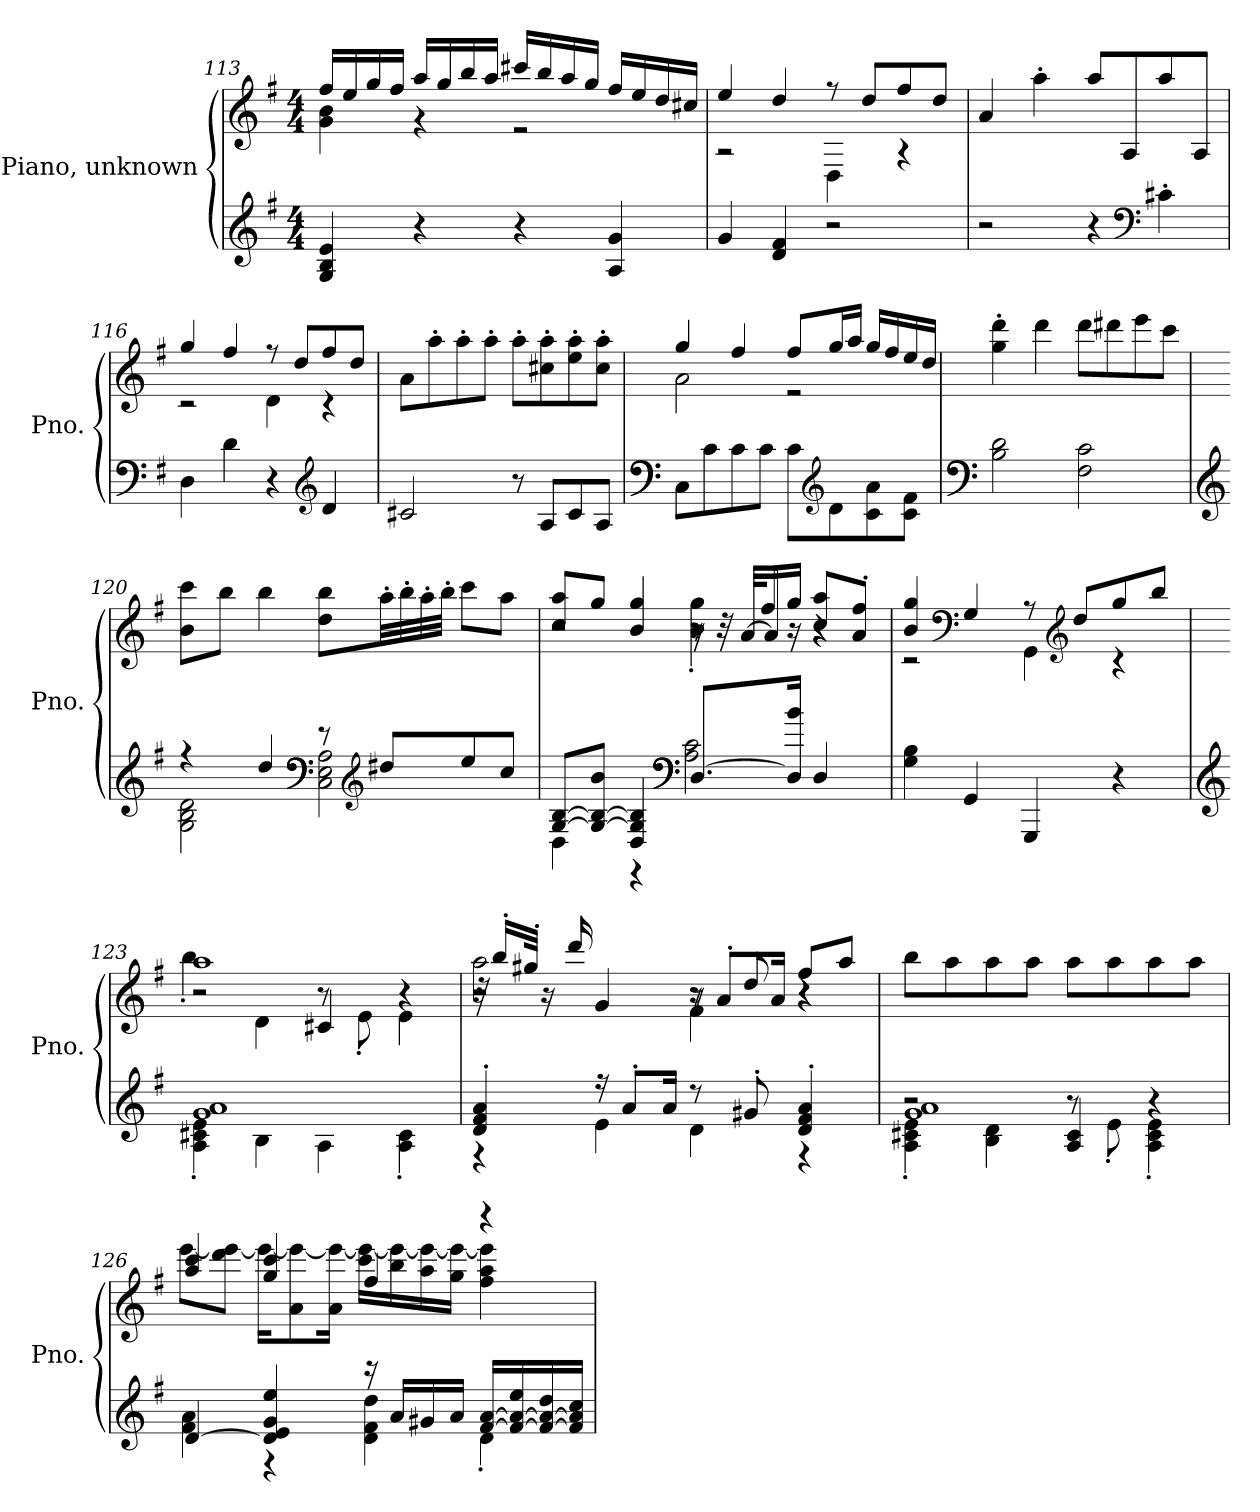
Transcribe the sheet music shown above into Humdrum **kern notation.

**kern	**kern
*part1	*part1
*staff2	*staff1
*I"Piano, unknown	*
*I'Pno.	*
*clefG2	*clefG2
*k[f#]	*k[f#]
*M4/4	*M4/4
=113	=113
*	*^
4G/ 4B/ 4e/	16ff#/LL	4g\ 4b\
.	16ee/	.
.	16gg/	.
.	16ff#/JJ	.
4r	16aa/LL	4r
.	16gg/	.
.	16bb/	.
.	16aa/JJ	.
4r	16ccc#X/LL	2r
.	16bb/	.
.	16aa/	.
.	16gg/JJ	.
4A/ 4g/	16ff#/LL	.
.	16ee/	.
.	16dd/	.
.	16cc#X/JJ	.
!!LO:PB:g=z	!!
=114	=114	=114
4g/	4ee/	2r
4d/ 4f#/	4dd/	.
2r	8r	4D\
.	8dd/L	.
.	8ff#/	4r
.	8dd/J	.
*	*v	*v
=115	=115
2r	4a/
.	4aa'\
4r	8aa/L
.	8A/
*clefF4	*
4c#X'\	8aa/
.	8A/J
=116	=116
*	*^
4D\	4gg/	2r
4d\	4ff#/	.
4r	8r	4d\
.	8dd/L	.
*clefG2	*	*
4d/	8ff#/	4r
.	8dd/J	.
*	*v	*v
=117	=117
2c#X/	8a\L
.	8aa'\
.	8aa'\
.	8aa'\J
8r	8aa'\L
8A/L	8cc#X\' 8aa\'
8c#/	8ee\' 8aa\'
8A/J	8cc#\' 8aa\'J
!!LO:LB:g=z
=118	=118
*clefF4	*
*	*^
8C\L	4gg/	2a\
8c\	.	.
8c\	4ff#/	.
8c\J	.	.
8c\L	8ff#/L	2r
*clefG2	*	*
8d\	16gg/L	.
.	16aa/JJ	.
8c\ 8a\	16gg/LL	.
.	16ff#/	.
8c\ 8f#\J	16ee/	.
.	16dd/JJ	.
*	*v	*v
=119	=119
*clefF4	*
2B\ 2d\	4gg\' 4ddd\'
.	4ddd\
2F#\ 2c\	8ddd\L
.	8ddd#X\
.	8eee\
.	8ccc\J
=120	=120
*clefG2	*
*^	*
4r	2G\ 2B\ 2d\	8b\ 8ccc\L
.	.	8bb\J
4dd/	.	4bb\
*clefF4	*	*
8r	2C\ 2E\ 2A\	8dd\ 8bb\L
*clefG2	*	*
8dd#X/L	.	32aa'\LL
.	.	32bb'\
.	.	32aa'\
.	.	32bb'\JJJ
8ee/	.	8ccc\L
8cc/J	.	8aa\J
!!LO:LB:g=z
=121	=121	=121
*	*	*^
*	*	*	*^
[8G/ [8B/L	4D\	8cc/ 8aa/L	2r	2r
8G/_ 8B/_ 8b/J	.	8gg/J	.	.
4D/ 4G/] 4B/]	4r	4b/ 4gg/	.	.
*clefF4	*	*	*	*
[8.D/L	2A\ 2c\	8r	4b\' 4gg\'	16r
.	.	.	.	32r
.	.	.	.	[32a/KLL
.	.	16ff#/LL	.	16a/JJ]
16D/] 16b/Jk	.	16gg/JJ	.	16r
4D/	.	8cc/ 8aa/L	4r	4r
.	.	8a/' 8ff#/'J	.	.
*v	*v	*	*	*
*	*	*v	*v
=122	=122	=122
4G\ 4B\	4b/ 4gg/	2r
*	*clefF4	*
4GG/	4G/	.
4GGG/	8r	4GG\
*	*clefG2	*
.	8dd/L	.
4r	8gg/	4r
.	8bb/J	.
*	*v	*v
=123	=123
*clefG2	*
*^	*^
*	*	*	*^
1g 1a	4A\' 4c#X\' 4e\'	1aa	4bb'\	2r
.	4B\	.	4d\	.
.	4A\	.	8r	4c#X/
.	.	.	8e'\	.
.	4A\' 4c#\'	.	4e\	4r
!!LO:LB:g=z	!!	!!
=124	=124	=124	=124	=124
4d/' 4f#/' 4a/'	4r	32r	2aa\	2r
.	.	16bb'/LL	.	.
.	.	32gg#X'/JJk	.	.
.	.	16r	.	.
.	.	16ddd/	.	.
16r	4e\	4g/	.	.
8a'/L	.	.	.	.
16a/Jk	.	.	.	.
8r	4d\	16r	4f#\	8r
.	.	8a'/L	.	.
8g#X'/	.	.	.	8dd/
.	.	16a/Jk	.	.
4d/' 4f#/' 4a/'	4r	8ff#/L	4r	4r
.	.	8aa/J	.	.
*	*	*v	*v	*v
=125	=125	=125
*	*^	*
1g 1a	4A\' 4c#X\' 4e\'	2r	8bb\L
.	.	.	8aa\
.	4B\ 4d\	.	8aa\
.	.	.	8aa\J
.	8r	4A/ 4c#/	8aa\L
.	8e'\	.	8aa\
.	4A\' 4c#\' 4e\'	4r	8aa\
.	.	.	8aa\J
*	*v	*v	*
!!LO:LB:g=z
=126	=126	=126
*	*	*^
[4d/	4f#\ 4a\	4aa/ 4ccc/	[8eee\L
.	.	.	8ddd\ 8eee\_J
4d/] 4e/ 4g/ 4ee/	4r	4gg/ 4ccc/	16eee\KL_
.	.	.	8a\ 8eee\_
.	.	.	16a\ 16eee\_Jk
16r	4d\ 4f#\ 4dd\	4ff#/	16ccc\ 16eee\_LL
16a/LL	.	.	16bb\ 16eee\_
16g#X/	.	.	16aa\ 16eee\_
16a/JJ	.	.	16gg\ 16eee\_JJ
[16f#/ [16a/LL	4d'\	4r	4ff#\ 4aa\ 4eee\]
16f#/_ 16a/_ 16ee/	.	.	.
16f#/_ 16a/_ 16dd/	.	.	.
16f#/] 16a/] 16cc/JJ	.	.	.
*v	*v	*	*
*	*v	*v
=	=
*-	*-
